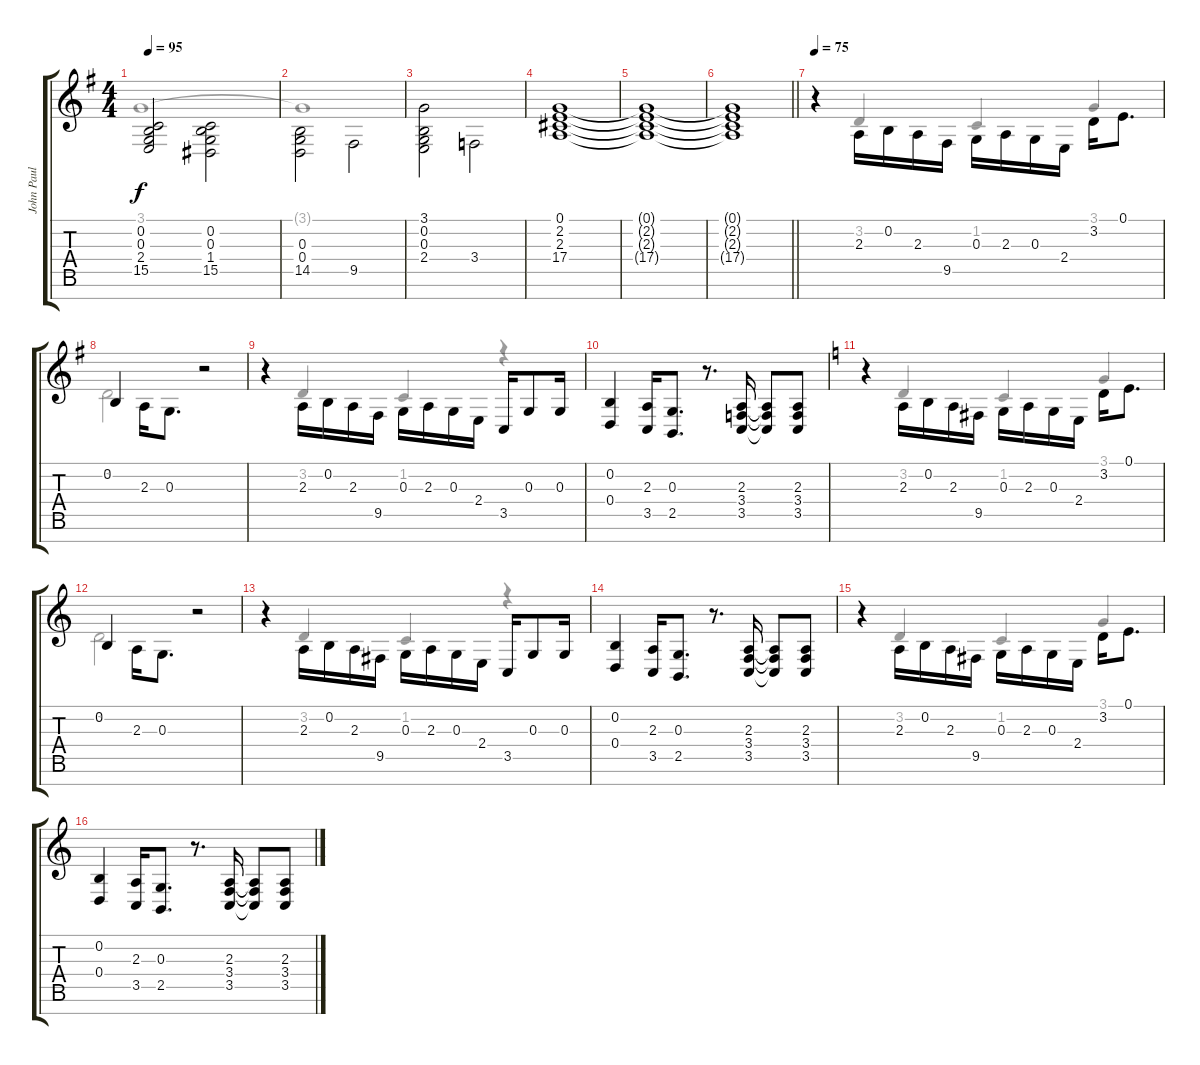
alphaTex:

\track ("John Paul Jones (Orgão)" "John Paul ") {instrument drawbarorgan}
\staff {score tabs}
\tuning (E4 B3 G3 D3 A2 E2 B1) {hide}
\voice
\ts (4 4)
\tempo 95
\clef g2
\ks g
(0.2 0.3 2.4 15.5).2{dy f} (0.2 0.3 1.4 15.5).2{beam Down} |
(0.3 0.4 14.5).2{beam Down} 9.5.2{beam Down} |
(3.1 0.2 0.3 2.4).2{beam Down} 3.4.2{beam Down} |
(0.1 2.2 2.3 17.4).1 |
(0.1{t} 2.2{t} 2.3{t} 17.4{t}).1 |
\barLineRight lightlight
(0.1{t} 2.2{t} 2.3{t} 17.4{t}).1 |
\tempo 75
r.4 2.3.16{beam Down} 0.2.16{beam Down} 2.3.16{beam Down} 9.5.16{beam Down} 0.3.16{beam Down} 2.3.16{beam Down} 0.3.16{beam Down} 2.4.16{beam Down} 3.2.16{beam Down} 0.1.8{d beam Down} |
0.2.4 2.3.16{beam Down} 0.3.8{d beam Down} r.2 |
r.4 2.3.16{beam Down} 0.2.16{beam Down} 2.3.16{beam Down} 9.5.16{beam Down} 0.3.16{beam Down} 2.3.16{beam Down} 0.3.16{beam Down} 2.4.16{beam Down} 3.5.16 0.3.8 0.3.16 |
(0.2 0.4).4 (2.3 3.5).16 (0.3 2.5).8{d} r.8{d} (2.3 3.4 3.5).16 (2.3{t} 3.4{t} 3.5{t}).8 (2.3 3.4 3.5).8 |
\ks c
r.4 2.3.16{beam Down} 0.2.16{beam Down} 2.3.16{beam Down} 9.5.16{beam Down} 0.3.16{beam Down} 2.3.16{beam Down} 0.3.16{beam Down} 2.4.16{beam Down} 3.2.16{beam Down} 0.1.8{d beam Down} |
0.2.4 2.3.16{beam Down} 0.3.8{d beam Down} r.2 |
r.4 2.3.16{beam Down} 0.2.16{beam Down} 2.3.16{beam Down} 9.5.16{beam Down} 0.3.16{beam Down} 2.3.16{beam Down} 0.3.16{beam Down} 2.4.16{beam Down} 3.5.16 0.3.8 0.3.16 |
(0.2 0.4).4 (2.3 3.5).16 (0.3 2.5).8{d} r.8{d} (2.3 3.4 3.5).16 (2.3{t} 3.4{t} 3.5{t}).8 (2.3 3.4 3.5).8 |
r.4 2.3.16{beam Down} 0.2.16{beam Down} 2.3.16{beam Down} 9.5.16{beam Down} 0.3.16{beam Down} 2.3.16{beam Down} 0.3.16{beam Down} 2.4.16{beam Down} 3.2.16{beam Down} 0.1.8{d beam Down} |
(0.2 0.4).4 (2.3 3.5).16 (0.3 2.5).8{d} r.8{d} (2.3 3.4 3.5).16 (2.3{t} 3.4{t} 3.5{t}).8 (2.3 3.4 3.5).8
\voice
\clef g2
\ottava regular
\simile none
\ks g
3.1{t}.1{dy f} |
3.1{t}.1 |
|
|
|
\barLineRight lightlight
|
r.4 3.2.4{beam Up} 1.2.4{beam Up} 3.1.4{beam Up} |
3.2.2 r.2 |
r.4 3.2.4{beam Up} 1.2.4{beam Up} r.4 |
|
\ks c
r.4 3.2.4{beam Up} 1.2.4{beam Up} 3.1.4{beam Up} |
3.2.2 r.2 |
r.4 3.2.4{beam Up} 1.2.4{beam Up} r.4 |
|
r.4 3.2.4{beam Up} 1.2.4{beam Up} 3.1.4{beam Up} |
